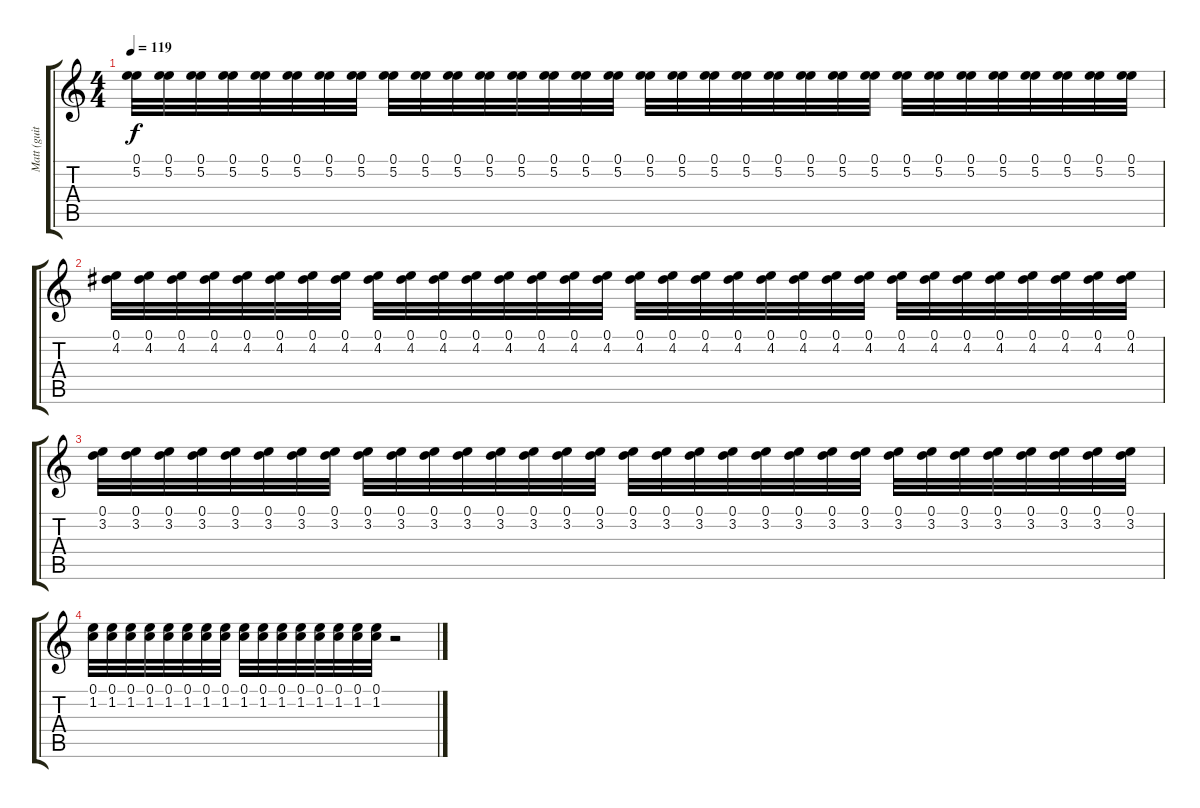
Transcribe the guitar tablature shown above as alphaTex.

\track ("Matt (guitar)" "Matt (guit") {instrument overdrivenguitar}
\staff {score tabs}
\tuning (E4 B3 G3 D3 A2 E2) {hide}
\ts (4 4)
\tempo 119
\clef g2
\ks c
(0.1 5.2).32{dy f} (0.1 5.2).32 (0.1 5.2).32 (0.1 5.2).32 (0.1 5.2).32 (0.1 5.2).32 (0.1 5.2).32 (0.1 5.2).32 (0.1 5.2).32 (0.1 5.2).32 (0.1 5.2).32 (0.1 5.2).32 (0.1 5.2).32 (0.1 5.2).32 (0.1 5.2).32 (0.1 5.2).32 (0.1 5.2).32 (0.1 5.2).32 (0.1 5.2).32 (0.1 5.2).32 (0.1 5.2).32 (0.1 5.2).32 (0.1 5.2).32 (0.1 5.2).32 (0.1 5.2).32 (0.1 5.2).32 (0.1 5.2).32 (0.1 5.2).32 (0.1 5.2).32 (0.1 5.2).32 (0.1 5.2).32 (0.1 5.2).32 |
(0.1 4.2).32 (0.1 4.2).32 (0.1 4.2).32 (0.1 4.2).32 (0.1 4.2).32 (0.1 4.2).32 (0.1 4.2).32 (0.1 4.2).32 (0.1 4.2).32 (0.1 4.2).32 (0.1 4.2).32 (0.1 4.2).32 (0.1 4.2).32 (0.1 4.2).32 (0.1 4.2).32 (0.1 4.2).32 (0.1 4.2).32 (0.1 4.2).32 (0.1 4.2).32 (0.1 4.2).32 (0.1 4.2).32 (0.1 4.2).32 (0.1 4.2).32 (0.1 4.2).32 (0.1 4.2).32 (0.1 4.2).32 (0.1 4.2).32 (0.1 4.2).32 (0.1 4.2).32 (0.1 4.2).32 (0.1 4.2).32 (0.1 4.2).32 |
(0.1 3.2).32 (0.1 3.2).32 (0.1 3.2).32 (0.1 3.2).32 (0.1 3.2).32 (0.1 3.2).32 (0.1 3.2).32 (0.1 3.2).32 (0.1 3.2).32 (0.1 3.2).32 (0.1 3.2).32 (0.1 3.2).32 (0.1 3.2).32 (0.1 3.2).32 (0.1 3.2).32 (0.1 3.2).32 (0.1 3.2).32 (0.1 3.2).32 (0.1 3.2).32 (0.1 3.2).32 (0.1 3.2).32 (0.1 3.2).32 (0.1 3.2).32 (0.1 3.2).32 (0.1 3.2).32 (0.1 3.2).32 (0.1 3.2).32 (0.1 3.2).32 (0.1 3.2).32 (0.1 3.2).32 (0.1 3.2).32 (0.1 3.2).32 |
(0.1 1.2).32 (0.1 1.2).32 (0.1 1.2).32 (0.1 1.2).32 (0.1 1.2).32 (0.1 1.2).32 (0.1 1.2).32 (0.1 1.2).32 (0.1 1.2).32 (0.1 1.2).32 (0.1 1.2).32 (0.1 1.2).32 (0.1 1.2).32 (0.1 1.2).32 (0.1 1.2).32 (0.1 1.2).32 r.2
